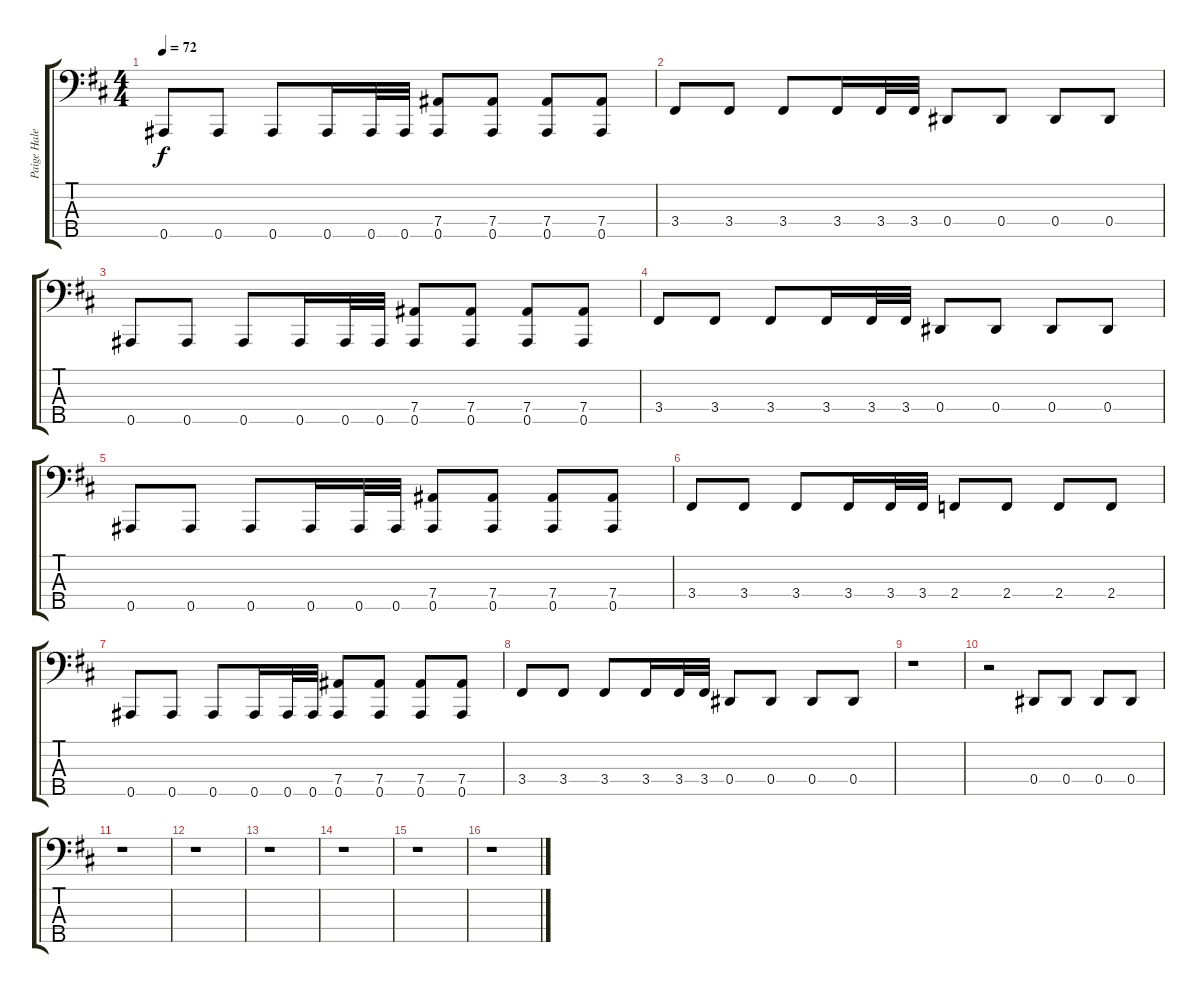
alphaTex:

\track ("Paige Haley (5-String Bass)" "Paige Hale") {instrument synthbass1}
\staff {score tabs}
\tuning (Gb2 Db2 Ab1 Eb1 Bb0) {hide}
\ts (4 4)
\tempo 72
\clef f4
\ks d
0.5.8{dy f} 0.5.8 0.5.8 0.5.16 0.5.32 0.5.32 (7.4 0.5).8 (7.4 0.5).8 (7.4 0.5).8 (7.4 0.5).8 |
3.4.8 3.4.8 3.4.8 3.4.16 3.4.32 3.4.32 0.4.8 0.4.8 0.4.8 0.4.8 |
0.5.8 0.5.8 0.5.8 0.5.16 0.5.32 0.5.32 (7.4 0.5).8 (7.4 0.5).8 (7.4 0.5).8 (7.4 0.5).8 |
3.4.8 3.4.8 3.4.8 3.4.16 3.4.32 3.4.32 0.4.8 0.4.8 0.4.8 0.4.8 |
0.5.8 0.5.8 0.5.8 0.5.16 0.5.32 0.5.32 (7.4 0.5).8 (7.4 0.5).8 (7.4 0.5).8 (7.4 0.5).8 |
3.4.8 3.4.8 3.4.8 3.4.16 3.4.32 3.4.32 2.4.8 2.4.8 2.4.8 2.4.8 |
0.5.8 0.5.8 0.5.8 0.5.16 0.5.32 0.5.32 (7.4 0.5).8 (7.4 0.5).8 (7.4 0.5).8 (7.4 0.5).8 |
3.4.8 3.4.8 3.4.8 3.4.16 3.4.32 3.4.32 0.4.8 0.4.8 0.4.8 0.4.8 |
r.1 |
r.2 0.4.8 0.4.8 0.4.8 0.4.8 |
r.1 |
r.1 |
r.1 |
r.1 |
r.1 |
r.1
